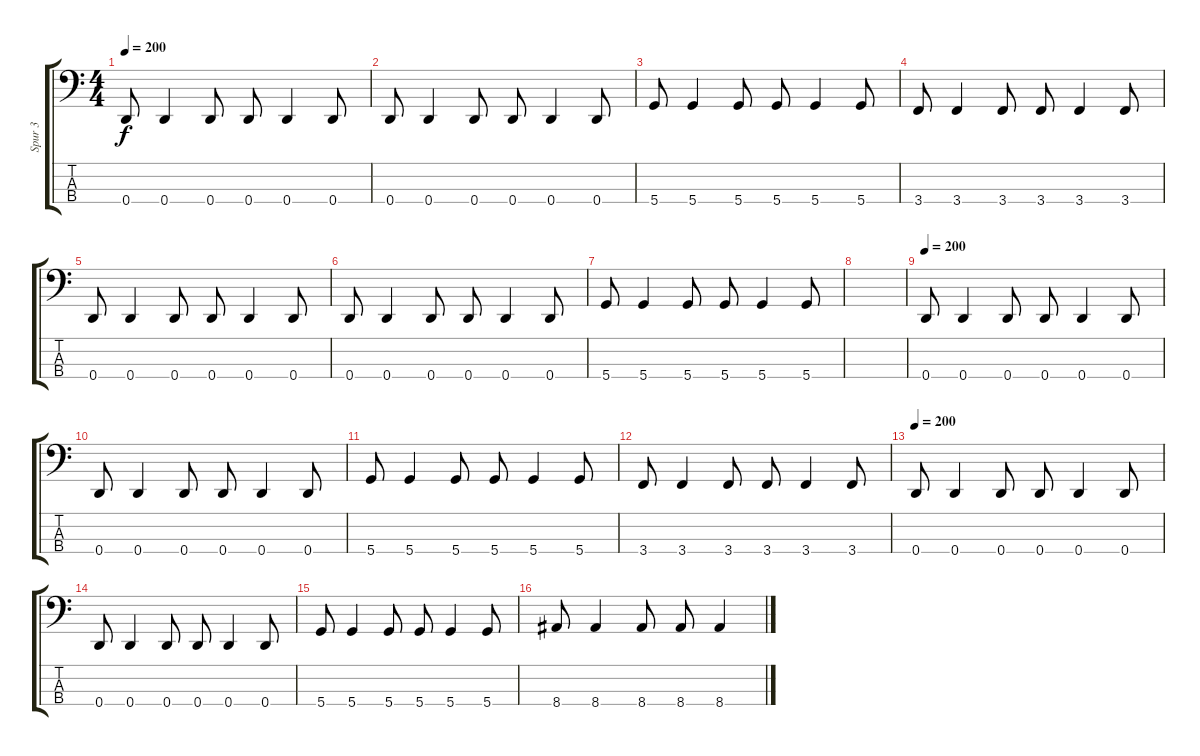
\track ("Spur 3" "Spur 3") {instrument electricbassfinger}
\staff {score tabs}
\tuning (G2 D2 A1 D1) {hide}
\ts (4 4)
\tempo 200
\clef f4
\ks c
0.4.8{dy f} 0.4.4 0.4.8 0.4.8 0.4.4 0.4.8 |
0.4.8 0.4.4 0.4.8 0.4.8 0.4.4 0.4.8 |
5.4.8 5.4.4 5.4.8 5.4.8 5.4.4 5.4.8 |
3.4.8 3.4.4 3.4.8 3.4.8 3.4.4 3.4.8 |
0.4.8 0.4.4 0.4.8 0.4.8 0.4.4 0.4.8 |
0.4.8 0.4.4 0.4.8 0.4.8 0.4.4 0.4.8 |
5.4.8 5.4.4 5.4.8 5.4.8 5.4.4 5.4.8 |
|
\tempo 200
0.4.8 0.4.4 0.4.8 0.4.8 0.4.4 0.4.8 |
0.4.8 0.4.4 0.4.8 0.4.8 0.4.4 0.4.8 |
5.4.8 5.4.4 5.4.8 5.4.8 5.4.4 5.4.8 |
3.4.8 3.4.4 3.4.8 3.4.8 3.4.4 3.4.8 |
\tempo 200
0.4.8 0.4.4 0.4.8 0.4.8 0.4.4 0.4.8 |
0.4.8 0.4.4 0.4.8 0.4.8 0.4.4 0.4.8 |
5.4.8 5.4.4 5.4.8 5.4.8 5.4.4 5.4.8 |
8.4.8 8.4.4 8.4.8 8.4.8 8.4.4
